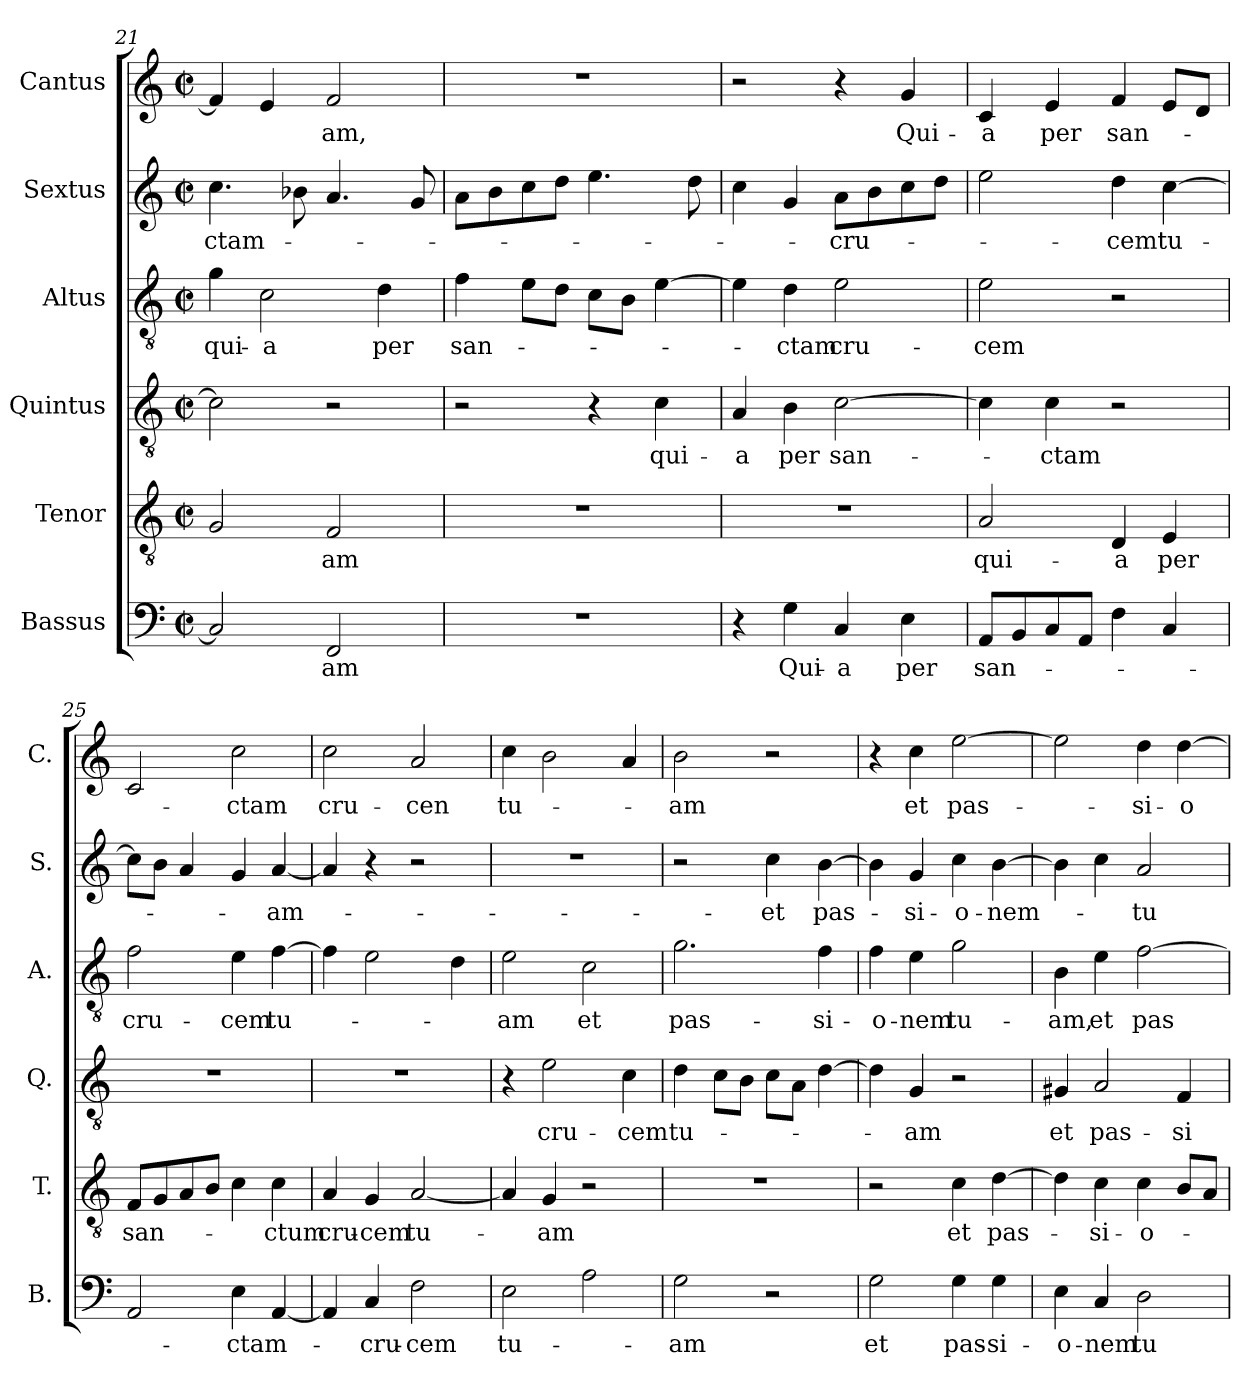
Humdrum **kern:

**kern	**text	**kern	**text	**kern	**text	**kern	**text	**kern	**text	**kern	**text
*part6	*part6	*part5	*part5	*part4	*part4	*part3	*part3	*part2	*part2	*part1	*part1
*staff6	*staff6	*staff5	*staff5	*staff4	*staff4	*staff3	*staff3	*staff2	*staff2	*staff1	*staff1
*I"Bassus	*	*I"Tenor	*	*I"Quintus	*	*I"Altus	*	*I"Sextus	*	*I"Cantus	*
*I'B.	*	*I'T.	*	*I'Q.	*	*I'A.	*	*I'S.	*	*I'C.	*
*clefF4	*	*clefGv2	*	*clefGv2	*	*clefGv2	*	*clefG2	*	*clefG2	*
*M2/2	*	*M2/2	*	*M2/2	*	*M2/2	*	*M2/2	*	*M2/2	*
*met(c|)	*	*met(c|)	*	*met(c|)	*	*met(c|)	*	*met(c|)	*	*met(c|)	*
=21	=21	=21	=21	=21	=21	=21	=21	=21	=21	=21	=21
!	!	!	!	!	!	!	!LO:LY:b:cj	!	!LO:LY:b:cj	!	!
2C/]	.	2G/	.	2c\]	.	4g\	-qui-	4.cc\	-ctam-	4f/]	.
!	!	!	!	!	!	!	!LO:LY:b:cj	!	!	!	!
.	.	.	.	.	.	2c\	-a	.	.	4e/	.
.	.	.	.	.	.	.	.	8b-X\	.	.	.
!	!LO:LY:b:cj	!	!LO:LY:b:cj	!	!	!	!	!	!	!	!LO:LY:b:cj
2FF/	-am	2F/	-am	2r	.	.	.	4.a/	.	2f/	-am,
!	!	!	!	!	!	!	!LO:LY:b:cj	!	!	!	!
.	.	.	.	.	.	4d\	per	.	.	.	.
.	.	.	.	.	.	.	.	8g/	.	.	.
=22	=22	=22	=22	=22	=22	=22	=22	=22	=22	=22	=22
!	!	!	!	!	!	!	!LO:LY:b:cj	!	!	!	!
1r	.	1r	.	2r	.	4f\	san-	8a\L	.	1r	.
.	.	.	.	.	.	.	.	8b\	.	.	.
.	.	.	.	.	.	8e\L	.	8cc\	.	.	.
.	.	.	.	.	.	8d\J	.	8dd\J	.	.	.
.	.	.	.	4r	.	8c\L	.	4.ee\	.	.	.
.	.	.	.	.	.	8B\J	.	.	.	.	.
!	!	!	!	!	!LO:LY:b:cj	!	!	!	!	!	!
.	.	.	.	4c\	qui-	[>4e\	.	.	.	.	.
.	.	.	.	.	.	.	.	8dd\	.	.	.
=23	=23	=23	=23	=23	=23	=23	=23	=23	=23	=23	=23
!	!	!	!	!	!LO:LY:b:cj	!	!	!	!	!	!
4r	.	1r	.	4A/	-a	4e\]	.	4cc\	.	2r	.
!	!LO:LY:b:cj	!	!	!	!LO:LY:b:cj	!	!LO:LY:b:cj	!	!	!	!
4G\	Qui-	.	.	4B\	per	4d\	-ctam	4g/	.	.	.
!	!LO:LY:b:cj	!	!	!	!LO:LY:b:cj	!	!LO:LY:b:cj	!	!LO:LY:b:cj	!	!
4C/	-a	.	.	[<2c\	san-	2e\	cru-	8a\L	-cru-	4r	.
.	.	.	.	.	.	.	.	8b\	.	.	.
!	!LO:LY:b:cj	!	!	!	!	!	!	!	!	!	!LO:LY:b:cj
4E\	per	.	.	.	.	.	.	8cc\	.	4g/	Qui-
.	.	.	.	.	.	.	.	8dd\J	.	.	.
!!LO:LB:g=z
=24	=24	=24	=24	=24	=24	=24	=24	=24	=24	=24	=24
!	!LO:LY:b:cj	!	!LO:LY:b:cj	!	!	!	!LO:LY:b:cj	!	!	!	!LO:LY:b:cj
8AA/L	san-	2A/	qui-	4c\]	.	2e\	-cem	2ee\	.	4c/	-a
8BB/	.	.	.	.	.	.	.	.	.	.	.
!	!	!	!	!	!LO:LY:b:cj	!	!	!	!	!	!LO:LY:b:cj
8C/	.	.	.	4c\	-ctam	.	.	.	.	4e/	per
8AA/J	.	.	.	.	.	.	.	.	.	.	.
!	!	!	!LO:LY:b:cj	!	!	!	!	!	!LO:LY:b:cj	!	!LO:LY:b:cj
4F\	.	4D/	-a	2r	.	2r	.	4dd\	-cem	4f/	san-
!	!	!	!LO:LY:b:cj	!	!	!	!	!	!LO:LY:b:cj	!	!
4C/	.	4E/	per	.	.	.	.	[>4cc\	tu-	8e/L	.
.	.	.	.	.	.	.	.	.	.	8d/J	.
=25	=25	=25	=25	=25	=25	=25	=25	=25	=25	=25	=25
!	!	!	!LO:LY:b:cj	!	!	!	!LO:LY:b:cj	!	!	!	!
2AA/	.	8F/L	san-	1r	.	2f\	cru-	8cc\L]	.	2c/	.
.	.	8G/	.	.	.	.	.	8b\J	.	.	.
.	.	8A/	.	.	.	.	.	4a/	.	.	.
.	.	8B/J	.	.	.	.	.	.	.	.	.
!	!LO:LY:b	!	!	!	!	!	!LO:LY:b:cj	!	!	!	!LO:LY:b:cj
4E\	-ctam-	4c\	.	.	.	4e\	-cem	4g/	.	2cc\	-ctam
!	!	!	!LO:LY:b:cj	!	!	!	!LO:LY:b:cj	!	!LO:LY:b:cj	!	!
[<4AA/	.	4c\	-ctum	.	.	[>4f\	tu-	[<4a/	-am-	.	.
=26	=26	=26	=26	=26	=26	=26	=26	=26	=26	=26	=26
!	!	!	!LO:LY:b	!	!	!	!	!	!	!	!LO:LY:b:cj
4AA/]	.	4A/	cru-	1r	.	4f\]	.	4a/]	.	2cc\	cru-
!	!LO:LY:b	!	!LO:LY:b:rj	!	!	!	!	!	!	!	!
4C/	-cru-	4G/	-cem	.	.	2e\	.	4r	.	.	.
!	!LO:LY:b:rj	!	!LO:LY:b:cj	!	!	!	!	!	!	!	!LO:LY:b:cj
2F\	-cem	[<2A/	tu-	.	.	.	.	2r	.	2a/	-cen
.	.	.	.	.	.	4d\	.	.	.	.	.
=27	=27	=27	=27	=27	=27	=27	=27	=27	=27	=27	=27
!	!LO:LY:b:cj	!	!	!	!	!	!LO:LY:b:cj	!	!	!	!LO:LY:b:cj
2E\	tu-	4A/]	.	4r	.	2e\	-am	1r	.	4cc\	tu-
!	!	!	!LO:LY:b:cj	!	!LO:LY:b:cj	!	!	!	!	!	!
.	.	4G/	-am	2e\	cru-	.	.	.	.	2b\	.
!	!	!	!	!	!	!	!LO:LY:b:cj	!	!	!	!
2A\	.	2r	.	.	.	2c\	et	.	.	.	.
!	!	!	!	!	!LO:LY:b:cj	!	!	!	!	!	!
.	.	.	.	4c\	-cem	.	.	.	.	4a/	.
=28	=28	=28	=28	=28	=28	=28	=28	=28	=28	=28	=28
!	!LO:LY:b:cj	!	!	!	!LO:LY:b:cj	!	!LO:LY:b:cj	!	!	!	!LO:LY:b:cj
2G\	-am	1r	.	4d\	tu-	2.g\	pas-	2r	.	2b\	-am
.	.	.	.	8c\L	.	.	.	.	.	.	.
.	.	.	.	8B\J	.	.	.	.	.	.	.
!	!	!	!	!	!	!	!	!	!LO:LY:b:cj	!	!
2r	.	.	.	8c\L	.	.	.	4cc\	-et	2r	.
.	.	.	.	8A\J	.	.	.	.	.	.	.
!	!	!	!	!	!	!	!LO:LY:b:cj	!	!LO:LY:b:cj	!	!
.	.	.	.	[>4d\	.	4f\	-si-	[>4b\	pas-	.	.
=29	=29	=29	=29	=29	=29	=29	=29	=29	=29	=29	=29
!	!LO:LY:b:cj	!	!	!	!	!	!LO:LY:b:cj	!	!	!	!
2G\	et	2r	.	4d\]	.	4f\	-o-	4b\]	.	4r	.
!	!	!	!	!	!LO:LY:b:cj	!	!LO:LY:b:cj	!	!LO:LY:b:cj	!	!LO:LY:b:cj
.	.	.	.	4G/	-am	4e\	-nem	4g/	-si-	4cc\	et
!	!LO:LY:b:cj	!	!LO:LY:b:cj	!	!	!	!LO:LY:b:cj	!	!LO:LY:b:cj	!	!LO:LY:b:cj
4G\	pas-	4c\	et	2r	.	2g\	tu-	4cc\	-o-	[<2ee\	pas-
!	!LO:LY:b:cj	!	!LO:LY:b:cj	!	!	!	!	!	!LO:LY:b:cj	!	!
4G\	-si-	[<4d\	pas-	.	.	.	.	[<4b\	-nem-	.	.
!!LO:PB:g=z
=30	=30	=30	=30	=30	=30	=30	=30	=30	=30	=30	=30
!	!LO:LY:b:cj	!	!	!	!LO:LY:b:cj	!	!LO:LY:b:cj	!	!	!	!
4E\	-o-	4d\]	.	4G#X/	et	4B\	-am,	4b\]	.	2ee\]	.
!	!LO:LY:b:cj	!	!LO:LY:b:cj	!	!LO:LY:b:cj	!	!LO:LY:b:cj	!	!	!	!
4C/	-nem	4c\	-si-	2A/	pas-	4e\	et	4cc\	.	.	.
!	!LO:LY:b:cj	!	!LO:LY:b:cj	!	!	!	!LO:LY:b:cj	!	!LO:LY:b:cj	!	!LO:LY:b:cj
2D\	tu-	4c\	-o-	.	.	[>2f\	pas-	2a/	-tu-	4dd\	-si-
!	!	!	!	!	!LO:LY:b:cj	!	!	!	!	!	!LO:LY:b:cj
.	.	8B/L	.	4F/	-si-	.	.	.	.	[>4dd\	-o-
.	.	8A/J	.	.	.	.	.	.	.	.	.
=	=	=	=	=	=	=	=	=	=	=	=
*-	*-	*-	*-	*-	*-	*-	*-	*-	*-	*-	*-
